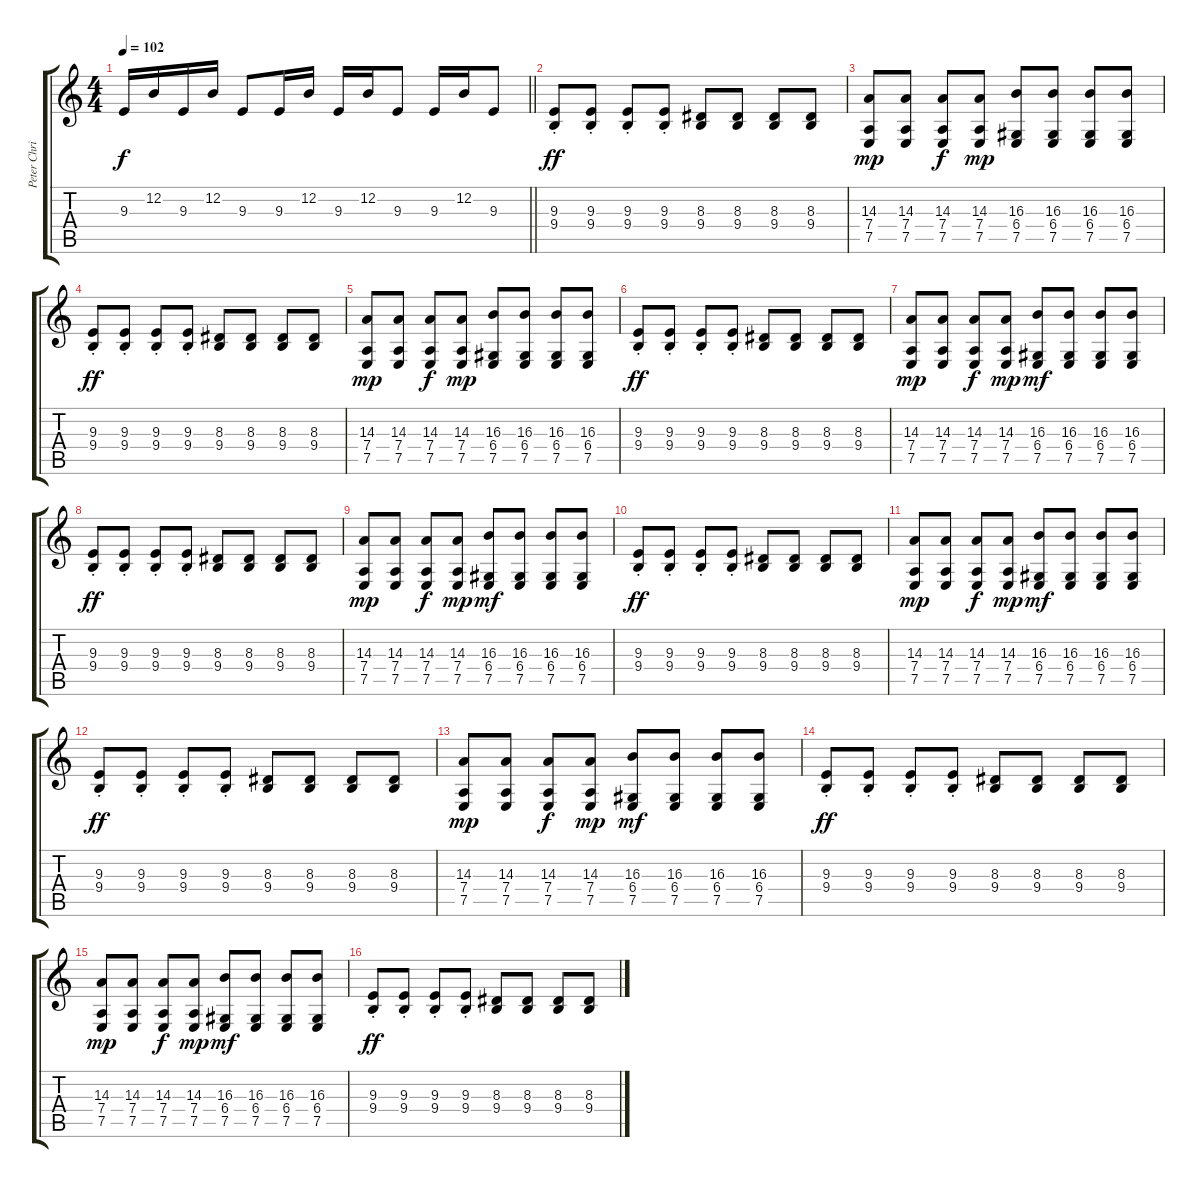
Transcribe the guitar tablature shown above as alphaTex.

\track ("Peter Christopherson" "Peter Chri") {instrument marimba}
\staff {score tabs}
\tuning (E4 B3 G3 D3 A2 E2) {hide}
\ts (4 4)
\tempo 102
\clef g2
\barLineRight lightlight
\ks c
9.3.16{dy f} 12.2.16 9.3.16 12.2.16 9.3.8 9.3.16 12.2.16 9.3.16 12.2.16 9.3.8 9.3.16 12.2.16 9.3.8 |
\section ("" "")
(9.3{st} 9.4{st}).8{dy ff} (9.3{st} 9.4{st}).8 (9.3{st} 9.4{st}).8 (9.3{st} 9.4{st}).8 (8.3 9.4).8 (8.3 9.4).8 (8.3 9.4).8 (8.3 9.4).8 |
(14.3 7.4 7.5).8{dy mp} (14.3 7.4 7.5).8 (14.3 7.4 7.5).8{dy f} (14.3 7.4 7.5).8{dy mp} (16.3 6.4 7.5).8 (16.3 6.4 7.5).8 (16.3 6.4 7.5).8 (16.3 6.4 7.5).8 |
(9.3{st} 9.4{st}).8{dy ff} (9.3{st} 9.4{st}).8 (9.3{st} 9.4{st}).8 (9.3{st} 9.4{st}).8 (8.3 9.4).8 (8.3 9.4).8 (8.3 9.4).8 (8.3 9.4).8 |
(14.3 7.4 7.5).8{dy mp} (14.3 7.4 7.5).8 (14.3 7.4 7.5).8{dy f} (14.3 7.4 7.5).8{dy mp} (16.3 6.4 7.5).8 (16.3 6.4 7.5).8 (16.3 6.4 7.5).8 (16.3 6.4 7.5).8 |
(9.3{st} 9.4{st}).8{dy ff} (9.3{st} 9.4{st}).8 (9.3{st} 9.4{st}).8 (9.3{st} 9.4{st}).8 (8.3 9.4).8 (8.3 9.4).8 (8.3 9.4).8 (8.3 9.4).8 |
(14.3 7.4 7.5).8{dy mp} (14.3 7.4 7.5).8 (14.3 7.4 7.5).8{dy f} (14.3 7.4 7.5).8{dy mp} (16.3 6.4 7.5).8{dy mf} (16.3 6.4 7.5).8 (16.3 6.4 7.5).8 (16.3 6.4 7.5).8 |
(9.3{st} 9.4{st}).8{dy ff} (9.3{st} 9.4{st}).8 (9.3{st} 9.4{st}).8 (9.3{st} 9.4{st}).8 (8.3 9.4).8 (8.3 9.4).8 (8.3 9.4).8 (8.3 9.4).8 |
(14.3 7.4 7.5).8{dy mp} (14.3 7.4 7.5).8 (14.3 7.4 7.5).8{dy f} (14.3 7.4 7.5).8{dy mp} (16.3 6.4 7.5).8{dy mf} (16.3 6.4 7.5).8 (16.3 6.4 7.5).8 (16.3 6.4 7.5).8 |
(9.3{st} 9.4{st}).8{dy ff} (9.3{st} 9.4{st}).8 (9.3{st} 9.4{st}).8 (9.3{st} 9.4{st}).8 (8.3 9.4).8 (8.3 9.4).8 (8.3 9.4).8 (8.3 9.4).8 |
(14.3 7.4 7.5).8{dy mp} (14.3 7.4 7.5).8 (14.3 7.4 7.5).8{dy f} (14.3 7.4 7.5).8{dy mp} (16.3 6.4 7.5).8{dy mf} (16.3 6.4 7.5).8 (16.3 6.4 7.5).8 (16.3 6.4 7.5).8 |
(9.3{st} 9.4{st}).8{dy ff} (9.3{st} 9.4{st}).8 (9.3{st} 9.4{st}).8 (9.3{st} 9.4{st}).8 (8.3 9.4).8 (8.3 9.4).8 (8.3 9.4).8 (8.3 9.4).8 |
(14.3 7.4 7.5).8{dy mp} (14.3 7.4 7.5).8 (14.3 7.4 7.5).8{dy f} (14.3 7.4 7.5).8{dy mp} (16.3 6.4 7.5).8{dy mf} (16.3 6.4 7.5).8 (16.3 6.4 7.5).8 (16.3 6.4 7.5).8 |
(9.3{st} 9.4{st}).8{dy ff} (9.3{st} 9.4{st}).8 (9.3{st} 9.4{st}).8 (9.3{st} 9.4{st}).8 (8.3 9.4).8 (8.3 9.4).8 (8.3 9.4).8 (8.3 9.4).8 |
(14.3 7.4 7.5).8{dy mp} (14.3 7.4 7.5).8 (14.3 7.4 7.5).8{dy f} (14.3 7.4 7.5).8{dy mp} (16.3 6.4 7.5).8{dy mf} (16.3 6.4 7.5).8 (16.3 6.4 7.5).8 (16.3 6.4 7.5).8 |
(9.3{st} 9.4{st}).8{dy ff} (9.3{st} 9.4{st}).8 (9.3{st} 9.4{st}).8 (9.3{st} 9.4{st}).8 (8.3 9.4).8 (8.3 9.4).8 (8.3 9.4).8 (8.3 9.4).8
